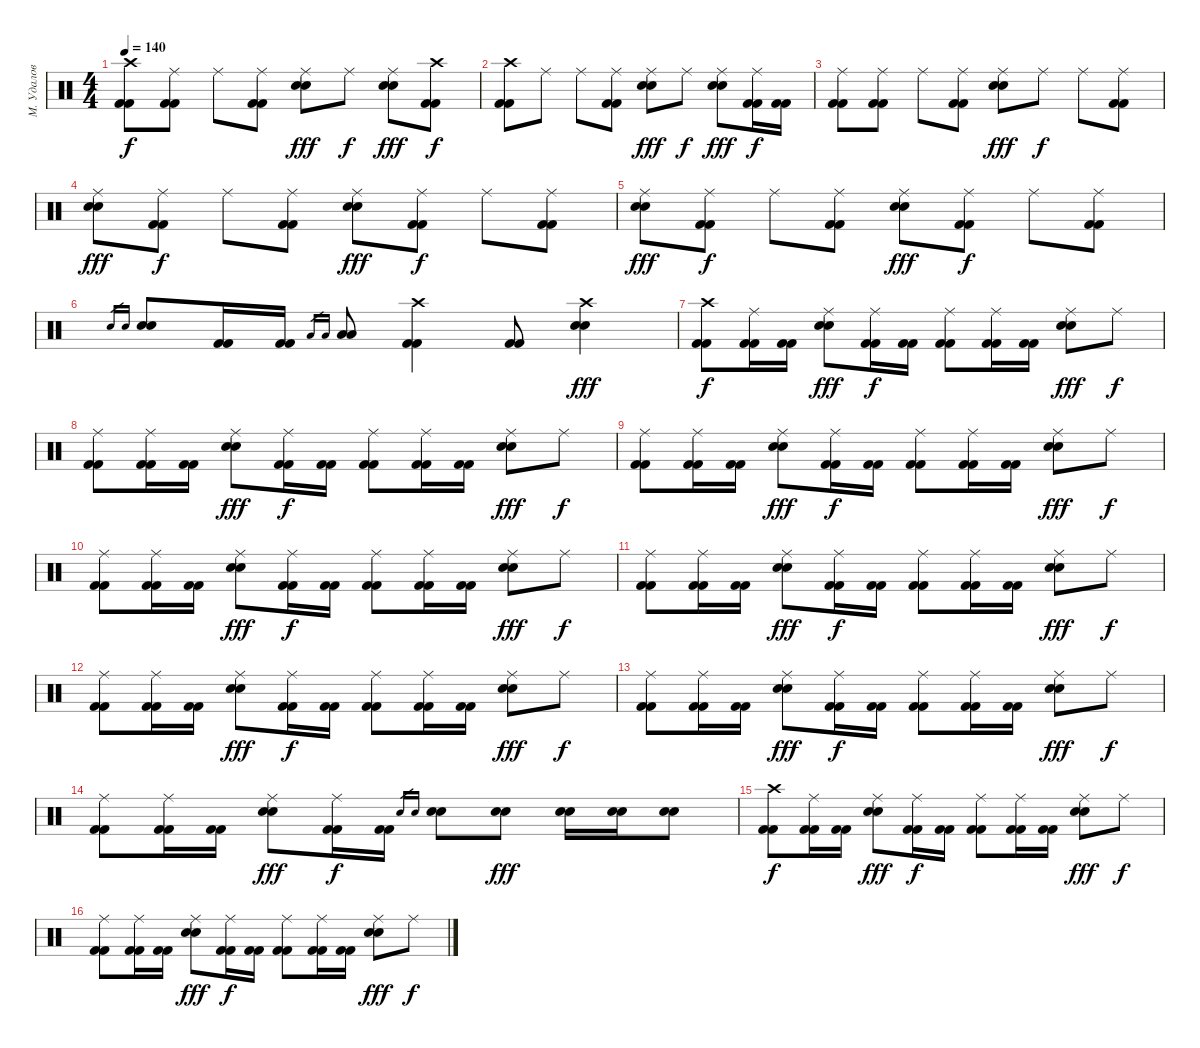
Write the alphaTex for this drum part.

\track ("М. Удалов" "М. Удалов") {instrument percussion}
\staff {score}
\articulation defaults
\ts (4 4)
\tempo 140
\clef neutral
\ks c
("Crash high (hit)" "Kick (hit) 2" "Kick (hit) 2").8{dy f} ("Ride (middle)" "Kick (hit) 2" "Kick (hit) 2").8 "Ride (middle)".8 ("Ride (middle)" "Kick (hit) 2" "Kick (hit) 2").8 ("Ride (middle)" "Electric Snare (hit)" "Electric Snare (hit)").8{dy fff} "Ride (middle)".8{dy f} ("Ride (middle)" "Electric Snare (hit)" "Electric Snare (hit)").8{dy fff} ("Crash high (hit)" "Kick (hit) 2" "Kick (hit) 2").8{dy f} |
("Crash high (hit)" "Kick (hit) 2" "Kick (hit) 2").8 "Ride (middle)".8 "Ride (middle)".8 ("Ride (middle)" "Kick (hit) 2" "Kick (hit) 2").8 ("Ride (middle)" "Electric Snare (hit)" "Electric Snare (hit)").8{dy fff} "Ride (middle)".8{dy f} ("Ride (middle)" "Electric Snare (hit)" "Electric Snare (hit)").8{dy fff} ("Ride (middle)" "Kick (hit) 2" "Kick (hit) 2").16{dy f} ("Kick (hit) 2" "Kick (hit) 2").16 |
("Ride (middle)" "Kick (hit) 2" "Kick (hit) 2").8 ("Ride (middle)" "Kick (hit) 2" "Kick (hit) 2").8 "Ride (middle)".8 ("Ride (middle)" "Kick (hit) 2" "Kick (hit) 2").8 ("Ride (middle)" "Electric Snare (hit)" "Electric Snare (hit)").8{dy fff} "Ride (middle)".8{dy f} "Ride (middle)".8 ("Ride (middle)" "Kick (hit) 2" "Kick (hit) 2").8 |
("Ride (middle)" "Electric Snare (hit)" "Electric Snare (hit)").8{dy fff} ("Ride (middle)" "Kick (hit) 2" "Kick (hit) 2").8{dy f} "Ride (middle)".8 ("Ride (middle)" "Kick (hit) 2" "Kick (hit) 2").8 ("Ride (middle)" "Electric Snare (hit)" "Electric Snare (hit)").8{dy fff} ("Ride (middle)" "Kick (hit) 2" "Kick (hit) 2").8{dy f} "Ride (middle)".8 ("Ride (middle)" "Kick (hit) 2" "Kick (hit) 2").8 |
("Ride (middle)" "Electric Snare (hit)" "Electric Snare (hit)").8{dy fff} ("Ride (middle)" "Kick (hit) 2" "Kick (hit) 2").8{dy f} "Ride (middle)".8 ("Ride (middle)" "Kick (hit) 2" "Kick (hit) 2").8 ("Ride (middle)" "Electric Snare (hit)" "Electric Snare (hit)").8{dy fff} ("Ride (middle)" "Kick (hit) 2" "Kick (hit) 2").8{dy f} "Ride (middle)".8 ("Ride (middle)" "Kick (hit) 2" "Kick (hit) 2").8 |
"Electric Snare (hit)".16{gr} "Electric Snare (hit)".16{gr} ("Electric Snare (hit)" "Electric Snare (hit)").8 ("Kick (hit) 2" "Kick (hit) 2").16 ("Kick (hit) 2" "Kick (hit) 2").16 "Low Tom (hit)".16{gr} "Low Tom (hit)".16{gr} ("Low Tom (hit)" "Low Tom (hit)").8 ("Crash high (hit)" "Kick (hit) 2" "Kick (hit) 2").4 ("Kick (hit) 2" "Kick (hit) 2").8 ("Crash high (hit)" "Electric Snare (hit)" "Electric Snare (hit)").4{dy fff} |
("Crash high (hit)" "Kick (hit) 2" "Kick (hit) 2").8{dy f} ("Ride (middle)" "Kick (hit) 2" "Kick (hit) 2").16 ("Kick (hit) 2" "Kick (hit) 2").16 ("Ride (middle)" "Electric Snare (hit)" "Electric Snare (hit)").8{dy fff} ("Ride (middle)" "Kick (hit) 2" "Kick (hit) 2").16{dy f} ("Kick (hit) 2" "Kick (hit) 2").16 ("Ride (middle)" "Kick (hit) 2" "Kick (hit) 2").8 ("Ride (middle)" "Kick (hit) 2" "Kick (hit) 2").16 ("Kick (hit) 2" "Kick (hit) 2").16 ("Ride (middle)" "Electric Snare (hit)" "Electric Snare (hit)").8{dy fff} "Ride (middle)".8{dy f} |
("Ride (middle)" "Kick (hit) 2" "Kick (hit) 2").8 ("Ride (middle)" "Kick (hit) 2" "Kick (hit) 2").16 ("Kick (hit) 2" "Kick (hit) 2").16 ("Ride (middle)" "Electric Snare (hit)" "Electric Snare (hit)").8{dy fff} ("Ride (middle)" "Kick (hit) 2" "Kick (hit) 2").16{dy f} ("Kick (hit) 2" "Kick (hit) 2").16 ("Ride (middle)" "Kick (hit) 2" "Kick (hit) 2").8 ("Ride (middle)" "Kick (hit) 2" "Kick (hit) 2").16 ("Kick (hit) 2" "Kick (hit) 2").16 ("Ride (middle)" "Electric Snare (hit)" "Electric Snare (hit)").8{dy fff} "Ride (middle)".8{dy f} |
("Ride (middle)" "Kick (hit) 2" "Kick (hit) 2").8 ("Ride (middle)" "Kick (hit) 2" "Kick (hit) 2").16 ("Kick (hit) 2" "Kick (hit) 2").16 ("Ride (middle)" "Electric Snare (hit)" "Electric Snare (hit)").8{dy fff} ("Ride (middle)" "Kick (hit) 2" "Kick (hit) 2").16{dy f} ("Kick (hit) 2" "Kick (hit) 2").16 ("Ride (middle)" "Kick (hit) 2" "Kick (hit) 2").8 ("Ride (middle)" "Kick (hit) 2" "Kick (hit) 2").16 ("Kick (hit) 2" "Kick (hit) 2").16 ("Ride (middle)" "Electric Snare (hit)" "Electric Snare (hit)").8{dy fff} "Ride (middle)".8{dy f} |
("Ride (middle)" "Kick (hit) 2" "Kick (hit) 2").8 ("Ride (middle)" "Kick (hit) 2" "Kick (hit) 2").16 ("Kick (hit) 2" "Kick (hit) 2").16 ("Ride (middle)" "Electric Snare (hit)" "Electric Snare (hit)").8{dy fff} ("Ride (middle)" "Kick (hit) 2" "Kick (hit) 2").16{dy f} ("Kick (hit) 2" "Kick (hit) 2").16 ("Ride (middle)" "Kick (hit) 2" "Kick (hit) 2").8 ("Ride (middle)" "Kick (hit) 2" "Kick (hit) 2").16 ("Kick (hit) 2" "Kick (hit) 2").16 ("Ride (middle)" "Electric Snare (hit)" "Electric Snare (hit)").8{dy fff} "Ride (middle)".8{dy f} |
("Ride (middle)" "Kick (hit) 2" "Kick (hit) 2").8 ("Ride (middle)" "Kick (hit) 2" "Kick (hit) 2").16 ("Kick (hit) 2" "Kick (hit) 2").16 ("Ride (middle)" "Electric Snare (hit)" "Electric Snare (hit)").8{dy fff} ("Ride (middle)" "Kick (hit) 2" "Kick (hit) 2").16{dy f} ("Kick (hit) 2" "Kick (hit) 2").16 ("Ride (middle)" "Kick (hit) 2" "Kick (hit) 2").8 ("Ride (middle)" "Kick (hit) 2" "Kick (hit) 2").16 ("Kick (hit) 2" "Kick (hit) 2").16 ("Ride (middle)" "Electric Snare (hit)" "Electric Snare (hit)").8{dy fff} "Ride (middle)".8{dy f} |
("Ride (middle)" "Kick (hit) 2" "Kick (hit) 2").8 ("Ride (middle)" "Kick (hit) 2" "Kick (hit) 2").16 ("Kick (hit) 2" "Kick (hit) 2").16 ("Ride (middle)" "Electric Snare (hit)" "Electric Snare (hit)").8{dy fff} ("Ride (middle)" "Kick (hit) 2" "Kick (hit) 2").16{dy f} ("Kick (hit) 2" "Kick (hit) 2").16 ("Ride (middle)" "Kick (hit) 2" "Kick (hit) 2").8 ("Ride (middle)" "Kick (hit) 2" "Kick (hit) 2").16 ("Kick (hit) 2" "Kick (hit) 2").16 ("Ride (middle)" "Electric Snare (hit)" "Electric Snare (hit)").8{dy fff} "Ride (middle)".8{dy f} |
("Ride (middle)" "Kick (hit) 2" "Kick (hit) 2").8 ("Ride (middle)" "Kick (hit) 2" "Kick (hit) 2").16 ("Kick (hit) 2" "Kick (hit) 2").16 ("Ride (middle)" "Electric Snare (hit)" "Electric Snare (hit)").8{dy fff} ("Ride (middle)" "Kick (hit) 2" "Kick (hit) 2").16{dy f} ("Kick (hit) 2" "Kick (hit) 2").16 ("Ride (middle)" "Kick (hit) 2" "Kick (hit) 2").8 ("Ride (middle)" "Kick (hit) 2" "Kick (hit) 2").16 ("Kick (hit) 2" "Kick (hit) 2").16 ("Ride (middle)" "Electric Snare (hit)" "Electric Snare (hit)").8{dy fff} "Ride (middle)".8{dy f} |
("Ride (middle)" "Kick (hit) 2" "Kick (hit) 2").8 ("Ride (middle)" "Kick (hit) 2" "Kick (hit) 2").16 ("Kick (hit) 2" "Kick (hit) 2").16 ("Ride (middle)" "Electric Snare (hit)" "Electric Snare (hit)").8{dy fff} ("Ride (middle)" "Kick (hit) 2" "Kick (hit) 2").16{dy f} ("Kick (hit) 2" "Kick (hit) 2").16 "Electric Snare (hit)".16{gr} "Electric Snare (hit)".16{gr} ("Electric Snare (hit)" "Electric Snare (hit)").8 ("Electric Snare (hit)" "Electric Snare (hit)").8{dy fff} ("Electric Snare (hit)" "Electric Snare (hit)").16 ("Electric Snare (hit)" "Electric Snare (hit)").16 ("Electric Snare (hit)" "Electric Snare (hit)").8 |
("Crash high (hit)" "Kick (hit) 2" "Kick (hit) 2").8{dy f} ("Ride (middle)" "Kick (hit) 2" "Kick (hit) 2").16 ("Kick (hit) 2" "Kick (hit) 2").16 ("Ride (middle)" "Electric Snare (hit)" "Electric Snare (hit)").8{dy fff} ("Ride (middle)" "Kick (hit) 2" "Kick (hit) 2").16{dy f} ("Kick (hit) 2" "Kick (hit) 2").16 ("Ride (middle)" "Kick (hit) 2" "Kick (hit) 2").8 ("Ride (middle)" "Kick (hit) 2" "Kick (hit) 2").16 ("Kick (hit) 2" "Kick (hit) 2").16 ("Ride (middle)" "Electric Snare (hit)" "Electric Snare (hit)").8{dy fff} "Ride (middle)".8{dy f} |
("Ride (middle)" "Kick (hit) 2" "Kick (hit) 2").8 ("Ride (middle)" "Kick (hit) 2" "Kick (hit) 2").16 ("Kick (hit) 2" "Kick (hit) 2").16 ("Ride (middle)" "Electric Snare (hit)" "Electric Snare (hit)").8{dy fff} ("Ride (middle)" "Kick (hit) 2" "Kick (hit) 2").16{dy f} ("Kick (hit) 2" "Kick (hit) 2").16 ("Ride (middle)" "Kick (hit) 2" "Kick (hit) 2").8 ("Ride (middle)" "Kick (hit) 2" "Kick (hit) 2").16 ("Kick (hit) 2" "Kick (hit) 2").16 ("Ride (middle)" "Electric Snare (hit)" "Electric Snare (hit)").8{dy fff} "Ride (middle)".8{dy f}
